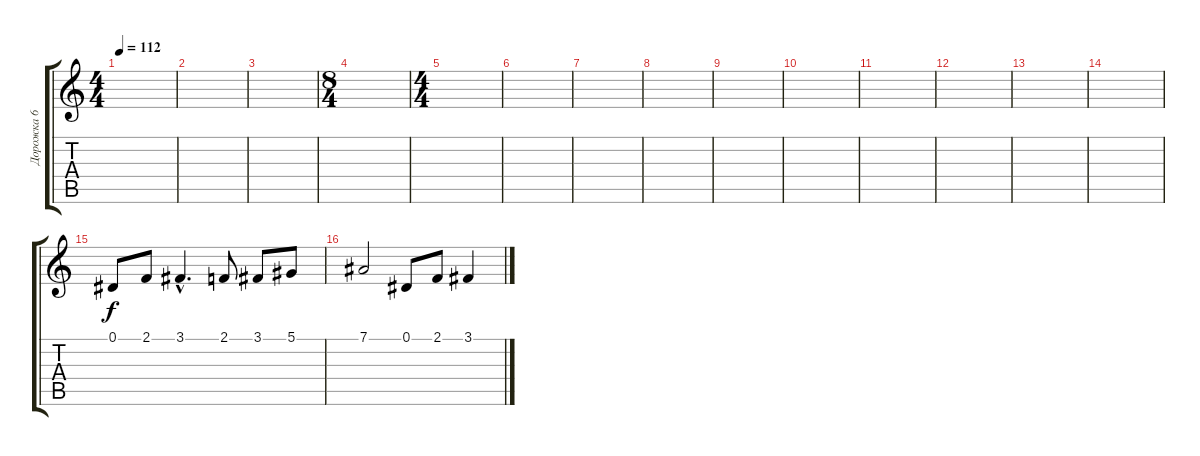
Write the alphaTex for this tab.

\track ("Дорожка 6" "Дорожка 6") {instrument pad4choir}
\staff {score tabs}
\tuning (Eb4 Bb3 Gb3 Db3 Ab2 Eb2) {hide}
\ts (4 4)
\tempo 112
\clef g2
\ks c
|
|
|
\ts (8 4)
|
\ts (4 4)
|
|
|
|
|
|
|
|
|
|
0.1.8 2.1.8 3.1{hac}.4{d} 2.1.8 3.1.8 5.1.8 |
7.1.2 0.1.8 2.1.8 3.1.4
